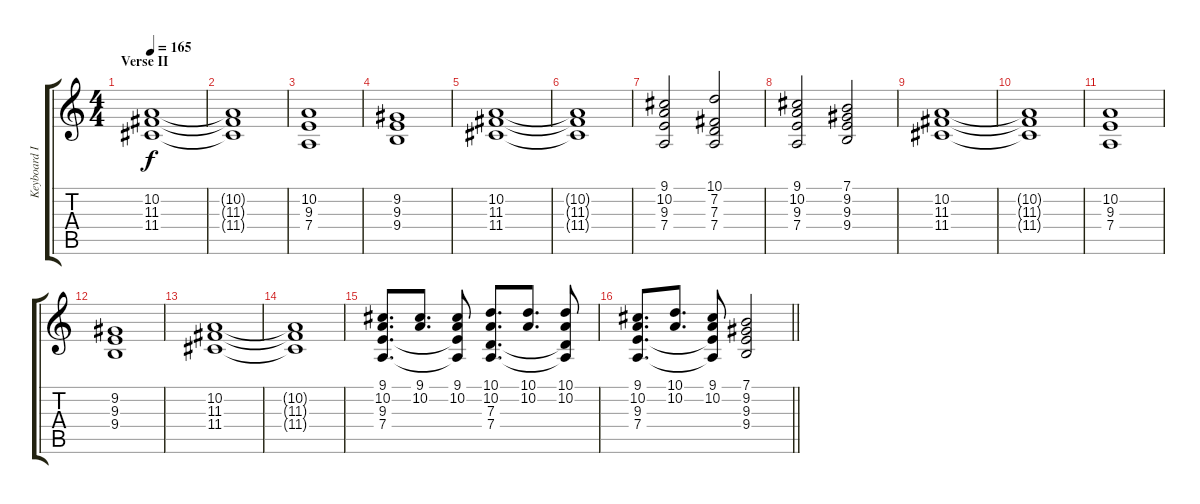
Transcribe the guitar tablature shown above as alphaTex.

\track ("Keyboard II" "Keyboard I") {instrument synthstrings1}
\staff {score tabs}
\tuning (E4 B3 G3 D3 A2 E2) {hide}
\ts (4 4)
\section ("" "Verse II")
\tempo 165
\clef g2
\ks c
(10.2 11.3 11.4).1{dy f} |
(10.2{t} 11.3{t} 11.4{t}).1 |
(10.2 9.3 7.4).1 |
(9.2 9.3 9.4).1 |
(10.2 11.3 11.4).1 |
(10.2{t} 11.3{t} 11.4{t}).1 |
(9.1 10.2 9.3 7.4).2 (10.1 7.2 7.3 7.4).2 |
(9.1 10.2 9.3 7.4).2 (7.1 9.2 9.3 9.4).2 |
(10.2 11.3 11.4).1 |
(10.2{t} 11.3{t} 11.4{t}).1 |
(10.2 9.3 7.4).1 |
(9.2 9.3 9.4).1 |
(10.2 11.3 11.4).1 |
(10.2{t} 11.3{t} 11.4{t}).1 |
(9.1 10.2 9.3 7.4).8{d} (9.1 10.2).8{d} (9.1 10.2 9.3{t} 7.4{t}).8 (10.1 10.2 7.3 7.4).8{d} (10.1 10.2).8{d} (10.1 10.2 7.3{t} 7.4{t}).8 |
\barLineRight lightlight
(9.1 10.2 9.3 7.4).8{d} (10.1 10.2).8{d} (9.1 10.2 9.3{t} 7.4{t}).8 (7.1 9.2 9.3 9.4).2
